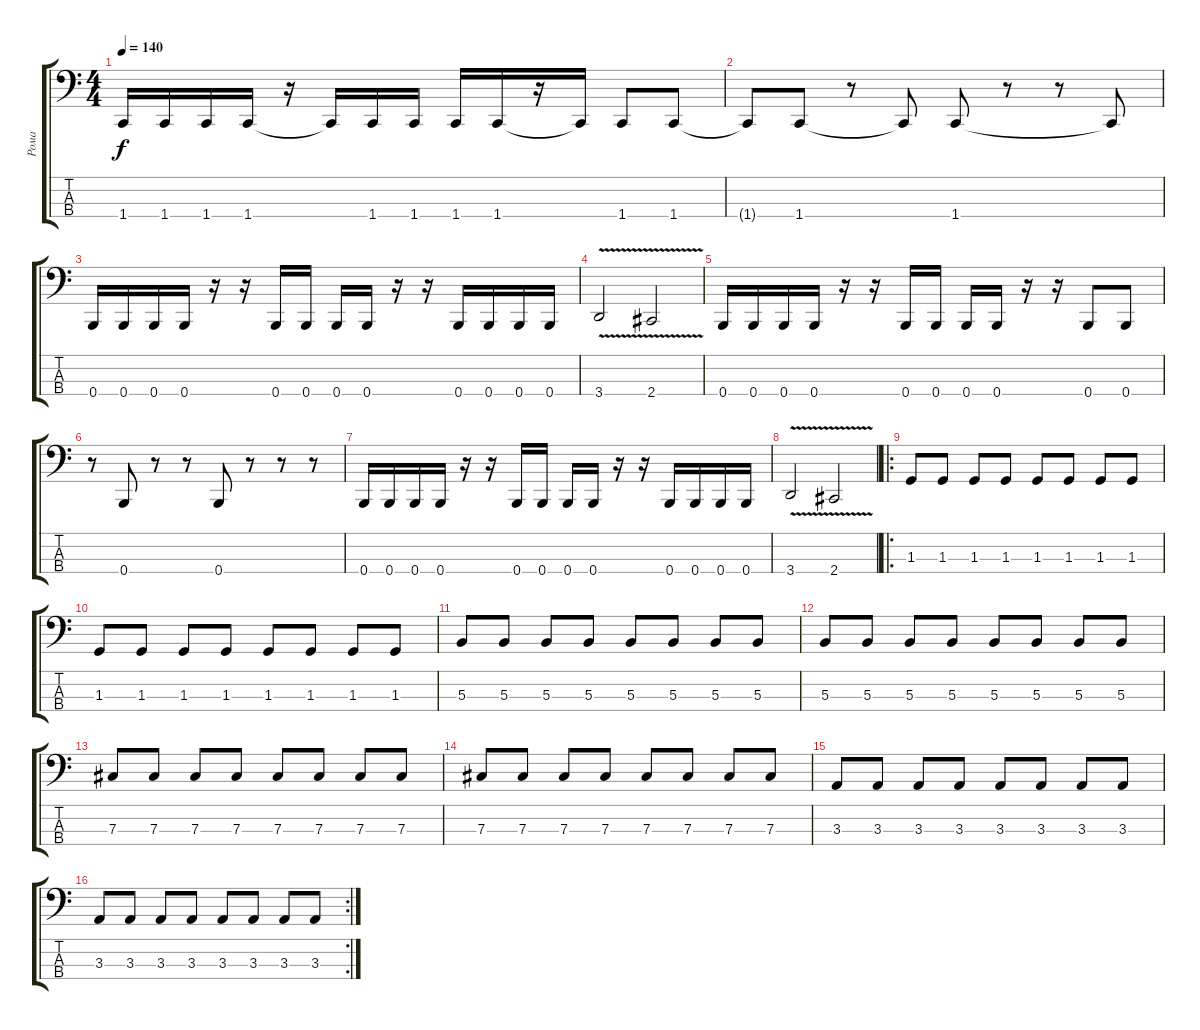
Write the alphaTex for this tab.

\track ("Рома" "Рома") {instrument electricbassfinger}
\staff {score tabs}
\tuning (E2 B1 Gb1 B0) {hide}
\ts (4 4)
\tempo 140
\clef f4
\ks c
1.4.16{dy f} 1.4.16 1.4.16 1.4.16 r.16 1.4{t}.16 1.4.16 1.4.16 1.4.16 1.4.16 r.16 1.4{t}.16 1.4.8 1.4.8 |
1.4{t}.8 1.4.8 r.8 1.4{t}.8 1.4.8 r.8 r.8 1.4{t}.8 |
0.4.16 0.4.16 0.4.16 0.4.16 r.16 r.16 0.4.16 0.4.16 0.4.16 0.4.16 r.16 r.16 0.4.16 0.4.16 0.4.16 0.4.16 |
3.4{v}.2 2.4{v}.2 |
0.4.16 0.4.16 0.4.16 0.4.16 r.16 r.16 0.4.16 0.4.16 0.4.16 0.4.16 r.16 r.16 0.4.8 0.4.8 |
r.8 0.4.8 r.8 r.8 0.4.8 r.8 r.8 r.8 |
0.4.16 0.4.16 0.4.16 0.4.16 r.16 r.16 0.4.16 0.4.16 0.4.16 0.4.16 r.16 r.16 0.4.16 0.4.16 0.4.16 0.4.16 |
3.4{v}.2 2.4{v}.2 |
\ro
1.3.8 1.3.8 1.3.8 1.3.8 1.3.8 1.3.8 1.3.8 1.3.8 |
1.3.8 1.3.8 1.3.8 1.3.8 1.3.8 1.3.8 1.3.8 1.3.8 |
5.3.8 5.3.8 5.3.8 5.3.8 5.3.8 5.3.8 5.3.8 5.3.8 |
5.3.8 5.3.8 5.3.8 5.3.8 5.3.8 5.3.8 5.3.8 5.3.8 |
7.3.8 7.3.8 7.3.8 7.3.8 7.3.8 7.3.8 7.3.8 7.3.8 |
7.3.8 7.3.8 7.3.8 7.3.8 7.3.8 7.3.8 7.3.8 7.3.8 |
3.3.8 3.3.8 3.3.8 3.3.8 3.3.8 3.3.8 3.3.8 3.3.8 |
\rc 2
3.3.8 3.3.8 3.3.8 3.3.8 3.3.8 3.3.8 3.3.8 3.3.8
